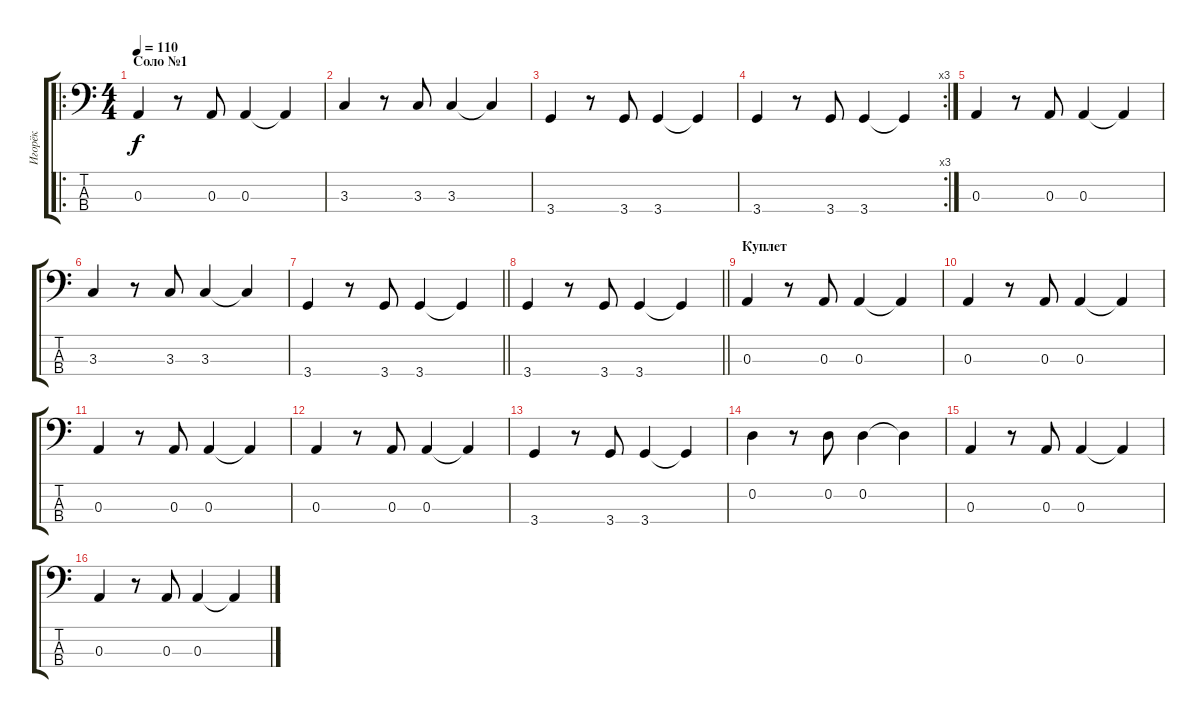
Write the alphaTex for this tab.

\track ("Игорёк" "Игорёк") {instrument electricbassfinger}
\staff {score tabs}
\tuning (G2 D2 A1 E1) {hide}
\ro
\ts (4 4)
\section ("" "Соло №1")
\tempo 110
\clef f4
\ks c
0.3.4{dy f instrument electricbassfinger} r.8 0.3.8 0.3.4 0.3{t}.4 |
3.3.4 r.8 3.3.8 3.3.4 3.3{t}.4 |
3.4.4 r.8 3.4.8 3.4.4 3.4{t}.4 |
\rc 3
3.4.4 r.8 3.4.8 3.4.4 3.4{t}.4 |
0.3.4 r.8 0.3.8 0.3.4 0.3{t}.4 |
3.3.4 r.8 3.3.8 3.3.4 3.3{t}.4 |
\barLineRight lightlight
3.4.4 r.8 3.4.8 3.4.4 3.4{t}.4 |
\section ("" "")
\barLineRight lightlight
3.4.4 r.8 3.4.8 3.4.4 3.4{t}.4 |
\section ("" "Куплет")
0.3.4{volume 13} r.8 0.3.8 0.3.4 0.3{t}.4 |
0.3.4 r.8 0.3.8 0.3.4 0.3{t}.4 |
0.3.4 r.8 0.3.8 0.3.4 0.3{t}.4 |
0.3.4 r.8 0.3.8 0.3.4 0.3{t}.4 |
3.4.4 r.8 3.4.8 3.4.4 3.4{t}.4 |
0.2.4 r.8 0.2.8 0.2.4 0.2{t}.4 |
0.3.4 r.8 0.3.8 0.3.4 0.3{t}.4 |
0.3.4 r.8 0.3.8 0.3.4 0.3{t}.4
